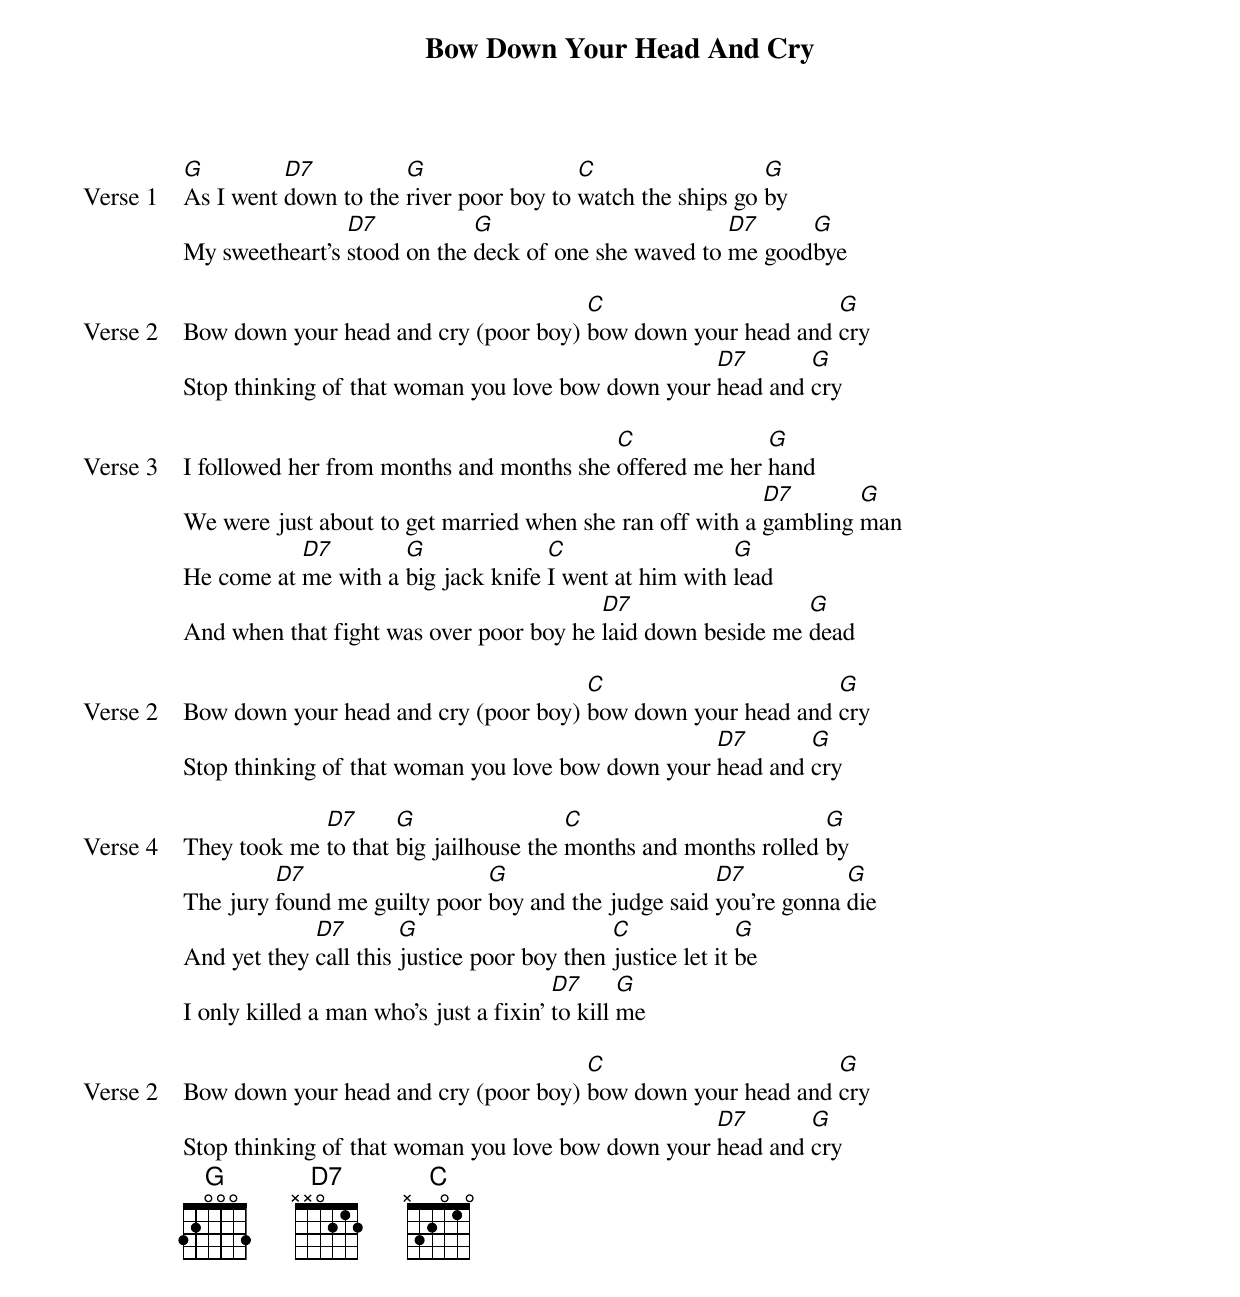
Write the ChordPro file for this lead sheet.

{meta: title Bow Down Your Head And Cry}
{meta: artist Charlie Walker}
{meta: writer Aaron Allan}

{start_of_verse: Verse 1}
[G]As I went [D7]down to the [G]river poor boy to [C]watch the ships go [G]by
My sweetheart's [D7]stood on the [G]deck of one she waved to [D7]me good[G]bye
{end_of_verse}

{start_of_verse: Verse 2}
Bow down your head and cry (poor boy) [C]bow down your head and [G]cry
Stop thinking of that woman you love bow down your [D7]head and [G]cry
{end_of_verse}

{start_of_verse: Verse 3}
I followed her from months and months she [C]offered me her [G]hand
We were just about to get married when she ran off with a [D7]gambling [G]man
He come at [D7]me with a [G]big jack knife [C]I went at him with [G]lead
And when that fight was over poor boy he [D7]laid down beside me [G]dead
{end_of_verse}

{start_of_verse: Verse 2}
Bow down your head and cry (poor boy) [C]bow down your head and [G]cry
Stop thinking of that woman you love bow down your [D7]head and [G]cry
{end_of_verse}

{start_of_verse: Verse 4}
They took me [D7]to that [G]big jailhouse the [C]months and months rolled [G]by
The jury [D7]found me guilty poor [G]boy and the judge said [D7]you're gonna [G]die
And yet they [D7]call this [G]justice poor boy then [C]justice let it [G]be
I only killed a man who's just a fixin' [D7]to kill [G]me
{end_of_verse}

{start_of_verse: Verse 2}
Bow down your head and cry (poor boy) [C]bow down your head and [G]cry
Stop thinking of that woman you love bow down your [D7]head and [G]cry
{end_of_verse}
